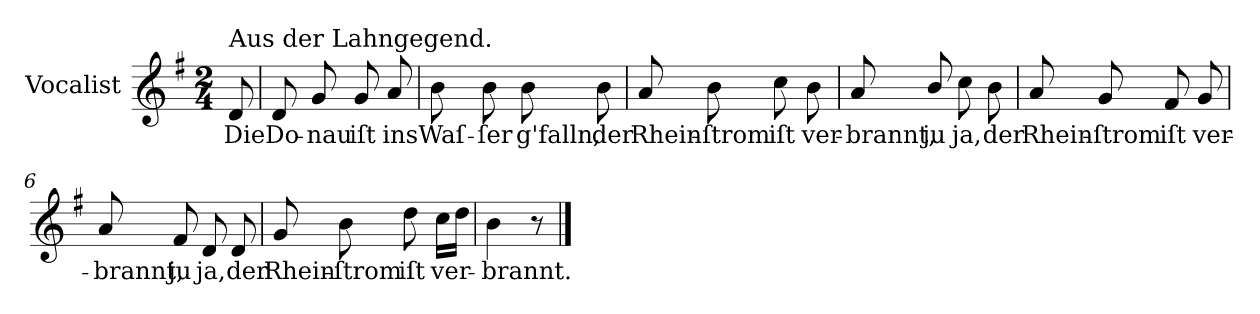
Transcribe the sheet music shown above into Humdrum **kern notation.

**kern	**text
*part1	*part1
*staff1	*staff1
*I"Vocalist	*
*k[f#]	*
*G:	*
*M2/4	*
=	=
!LO:TX:a:t=Aus der Lahngegend.	!
8d	Die
=1	=1
8d	Do-
8g	-nau
8g	iſt
8a	ins
=2	=2
8b	Waſ-
8b	-ſer
8b	g'falln,
8b	der
=3	=3
8a	Rhein-
8b	-ſtrom
8cc	iſt
8b	ver-
=4	=4
8a	-brannt,
8b/	ju
8cc	ja,
8b	der
=5	=5
8a	Rhein-
8g	-ſtrom
8f#	iſt
8g	ver-
=6	=6
8a	-brannt,
8f#	ju
8d	ja,
8d	der
=7	=7
8g	Rhein-
8b	-ſtrom
8dd	iſt
16ccLL	ver-
16ddJJ	.
=8	=8
4b	-brannt.
8r	.
==	==
*-	*-
